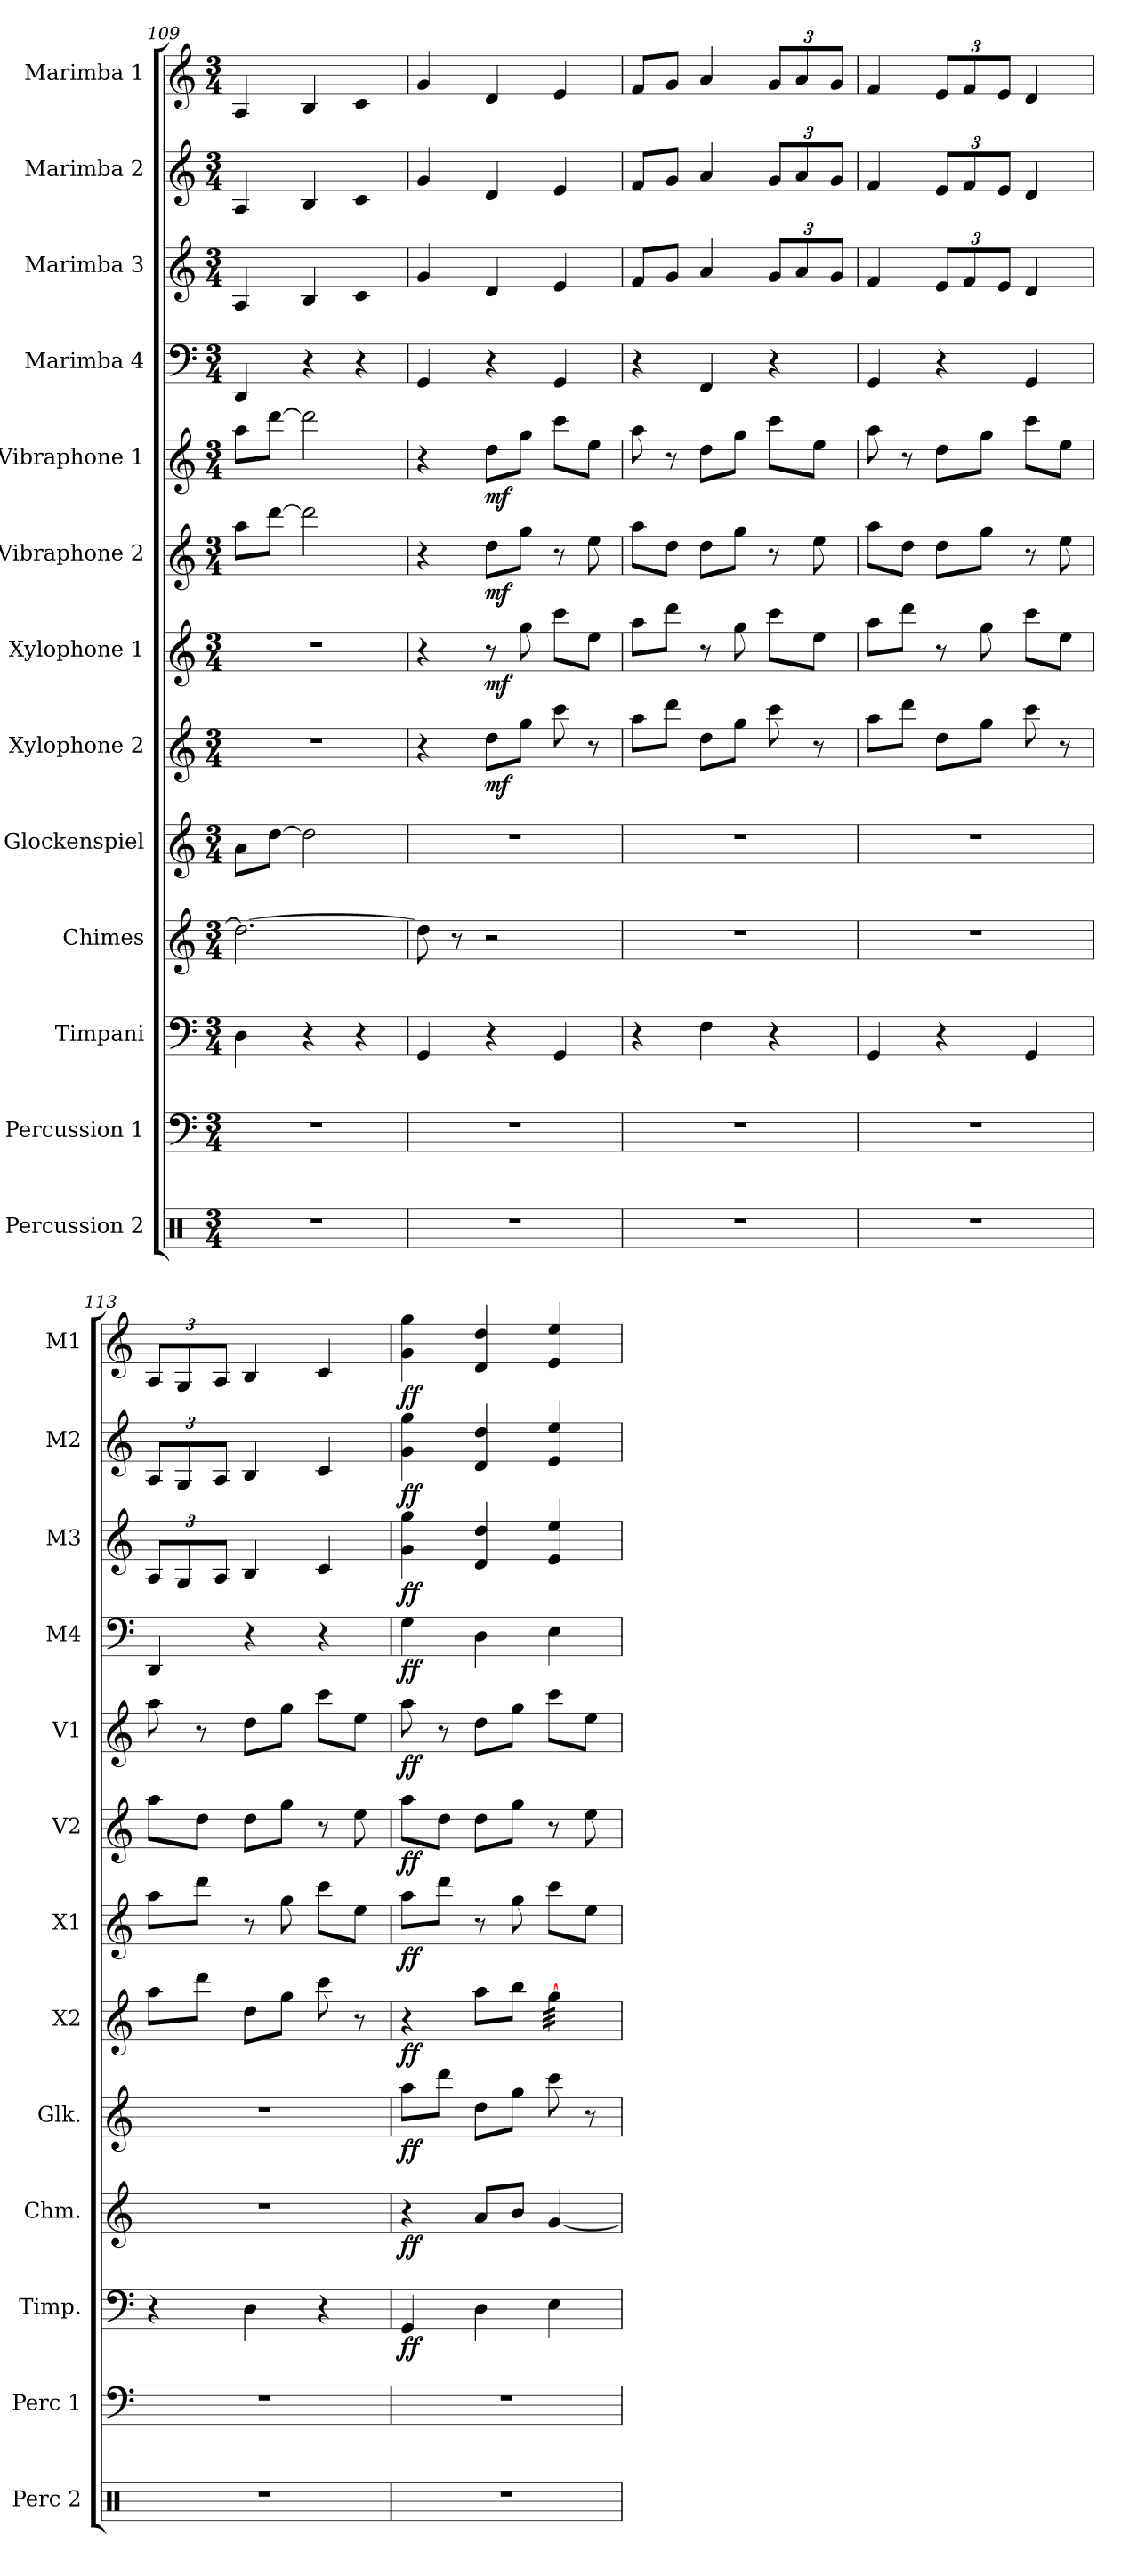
**kern	**kern	**kern	**dynam	**kern	**dynam	**kern	**dynam	**kern	**dynam	**kern	**dynam	**kern	**dynam	**kern	**dynam	**kern	**dynam	**kern	**dynam	**kern	**dynam	**kern	**dynam
*part13	*part12	*part11	*part11	*part10	*part10	*part9	*part9	*part8	*part8	*part7	*part7	*part6	*part6	*part5	*part5	*part4	*part4	*part3	*part3	*part2	*part2	*part1	*part1
*staff13	*staff12	*staff11	*staff11	*staff10	*staff10	*staff9	*staff9	*staff8	*staff8	*staff7	*staff7	*staff6	*staff6	*staff5	*staff5	*staff4	*staff4	*staff3	*staff3	*staff2	*staff2	*staff1	*staff1
*I"Percussion 2	*I"Percussion 1	*I"Timpani	*	*I"Chimes	*	*I"Glockenspiel	*	*I"Xylophone 2	*	*I"Xylophone 1	*	*I"Vibraphone 2	*	*I"Vibraphone 1	*	*I"Marimba 4	*	*I"Marimba 3	*	*I"Marimba 2	*	*I"Marimba 1	*
*I'Perc 2	*I'Perc 1	*I'Timp.	*	*I'Chm.	*	*I'Glk.	*	*I'X2	*	*I'X1	*	*I'V2	*	*I'V1	*	*I'M4	*	*I'M3	*	*I'M2	*	*I'M1	*
*clefX	*clefF4	*clefF4	*	*clefG2	*	*clefG2	*	*clefG2	*	*clefG2	*	*clefG2	*	*clefG2	*	*clefF4	*	*clefG2	*	*clefG2	*	*clefG2	*
*	*	*	*	*	*	*ITrd-14c-24	*	*ITrd-7c-12	*	*ITrd-7c-12	*	*	*	*	*	*	*	*	*	*	*	*	*
*k[]	*k[]	*k[]	*	*k[]	*	*k[]	*	*k[]	*	*k[]	*	*k[]	*	*k[]	*	*k[]	*	*k[]	*	*k[]	*	*k[]	*
*M3/4	*M3/4	*M3/4	*	*M3/4	*	*M3/4	*	*M3/4	*	*M3/4	*	*M3/4	*	*M3/4	*	*M3/4	*	*M3/4	*	*M3/4	*	*M3/4	*
=109	=109	=109	=109	=109	=109	=109	=109	=109	=109	=109	=109	=109	=109	=109	=109	=109	=109	=109	=109	=109	=109	=109	=109
2.r	2.r	4D\	.	2.dd\_	.	8aaa\L	.	2.r	.	2.r	.	8aa\L	.	8aa\L	.	4DD/	.	4A/	.	4A/	.	4A/	.
.	.	.	.	.	.	[8dddd\J	.	.	.	.	.	[8ddd\J	.	[8ddd\J	.	.	.	.	.	.	.	.	.
.	.	4r	.	.	.	2dddd\]	.	.	.	.	.	2ddd\]	.	2ddd\]	.	4r	.	4B/	.	4B/	.	4B/	.
.	.	4r	.	.	.	.	.	.	.	.	.	.	.	.	.	4r	.	4c/	.	4c/	.	4c/	.
=110	=110	=110	=110	=110	=110	=110	=110	=110	=110	=110	=110	=110	=110	=110	=110	=110	=110	=110	=110	=110	=110	=110	=110
*	*	*	*	*	*	*	*	*	*	*	*	*	*	*	*	*	*	*	*	*	*	*MM162	*
2.r	2.r	4GG/	.	8dd\]	.	2.r	.	4r	.	4r	.	4r	.	4r	.	4GG/	.	4g/	.	4g/	.	4g/	.
.	.	.	.	8r	.	.	.	.	.	.	.	.	.	.	.	.	.	.	.	.	.	.	.
!	!	!	!	!	!	!	!	!	!LO:DY:b	!	!LO:DY:b	!	!LO:DY:b	!	!LO:DY:b	!	!	!	!	!	!	!	!
.	.	4r	.	2r	.	.	.	8ddd\L	mf	8r	mf	8dd\L	mf	8dd\L	mf	4r	.	4d/	.	4d/	.	4d/	.
.	.	.	.	.	.	.	.	8ggg\J	.	8ggg\	.	8gg\J	.	8gg\J	.	.	.	.	.	.	.	.	.
.	.	4GG/	.	.	.	.	.	8cccc\	.	8cccc\L	.	8r	.	8ccc\L	.	4GG/	.	4e/	.	4e/	.	4e/	.
.	.	.	.	.	.	.	.	8r	.	8eee\J	.	8ee\	.	8ee\J	.	.	.	.	.	.	.	.	.
=111	=111	=111	=111	=111	=111	=111	=111	=111	=111	=111	=111	=111	=111	=111	=111	=111	=111	=111	=111	=111	=111	=111	=111
2.r	2.r	4r	.	2.r	.	2.r	.	8aaa\L	.	8aaa\L	.	8aa\L	.	8aa\	.	4r	.	8f/L	.	8f/L	.	8f/L	.
.	.	.	.	.	.	.	.	8dddd\J	.	8dddd\J	.	8dd\J	.	8r	.	.	.	8g/J	.	8g/J	.	8g/J	.
.	.	4F\	.	.	.	.	.	8ddd\L	.	8r	.	8dd\L	.	8dd\L	.	4FF/	.	4a/	.	4a/	.	4a/	.
.	.	.	.	.	.	.	.	8ggg\J	.	8ggg\	.	8gg\J	.	8gg\J	.	.	.	.	.	.	.	.	.
*	*	*	*	*	*	*	*	*	*	*	*	*	*	*	*	*	*	*Xbrackettup	*	*Xbrackettup	*	*Xbrackettup	*
.	.	4r	.	.	.	.	.	8cccc\	.	8cccc\L	.	8r	.	8ccc\L	.	4r	.	12g/L	.	12g/L	.	12g/L	.
.	.	.	.	.	.	.	.	.	.	.	.	.	.	.	.	.	.	12a/	.	12a/	.	12a/	.
.	.	.	.	.	.	.	.	8r	.	8eee\J	.	8ee\	.	8ee\J	.	.	.	.	.	.	.	.	.
.	.	.	.	.	.	.	.	.	.	.	.	.	.	.	.	.	.	12g/J	.	12g/J	.	12g/J	.
=112	=112	=112	=112	=112	=112	=112	=112	=112	=112	=112	=112	=112	=112	=112	=112	=112	=112	=112	=112	=112	=112	=112	=112
*	*	*	*	*	*	*	*	*	*	*	*	*	*	*	*	*	*	*	*	*	*	*MM166	*
2.r	2.r	4GG/	.	2.r	.	2.r	.	8aaa\L	.	8aaa\L	.	8aa\L	.	8aa\	.	4GG/	.	4f/	.	4f/	.	4f/	.
.	.	.	.	.	.	.	.	8dddd\J	.	8dddd\J	.	8dd\J	.	8r	.	.	.	.	.	.	.	.	.
.	.	4r	.	.	.	.	.	8ddd\L	.	8r	.	8dd\L	.	8dd\L	.	4r	.	12e/L	.	12e/L	.	12e/L	.
.	.	.	.	.	.	.	.	.	.	.	.	.	.	.	.	.	.	12f/	.	12f/	.	12f/	.
.	.	.	.	.	.	.	.	8ggg\J	.	8ggg\	.	8gg\J	.	8gg\J	.	.	.	.	.	.	.	.	.
.	.	.	.	.	.	.	.	.	.	.	.	.	.	.	.	.	.	12e/J	.	12e/J	.	12e/J	.
.	.	4GG/	.	.	.	.	.	8cccc\	.	8cccc\L	.	8r	.	8ccc\L	.	4GG/	.	4d/	.	4d/	.	4d/	.
.	.	.	.	.	.	.	.	8r	.	8eee\J	.	8ee\	.	8ee\J	.	.	.	.	.	.	.	.	.
=113	=113	=113	=113	=113	=113	=113	=113	=113	=113	=113	=113	=113	=113	=113	=113	=113	=113	=113	=113	=113	=113	=113	=113
2.r	2.r	4r	.	2.r	.	2.r	.	8aaa\L	.	8aaa\L	.	8aa\L	.	8aa\	.	4DD/	.	12A/L	.	12A/L	.	12A/L	.
.	.	.	.	.	.	.	.	.	.	.	.	.	.	.	.	.	.	12G/	.	12G/	.	12G/	.
.	.	.	.	.	.	.	.	8dddd\J	.	8dddd\J	.	8dd\J	.	8r	.	.	.	.	.	.	.	.	.
.	.	.	.	.	.	.	.	.	.	.	.	.	.	.	.	.	.	12A/J	.	12A/J	.	12A/J	.
.	.	4D\	.	.	.	.	.	8ddd\L	.	8r	.	8dd\L	.	8dd\L	.	4r	.	4B/	.	4B/	.	4B/	.
.	.	.	.	.	.	.	.	8ggg\J	.	8ggg\	.	8gg\J	.	8gg\J	.	.	.	.	.	.	.	.	.
.	.	4r	.	.	.	.	.	8cccc\	.	8cccc\L	.	8r	.	8ccc\L	.	4r	.	4c/	.	4c/	.	4c/	.
.	.	.	.	.	.	.	.	8r	.	8eee\J	.	8ee\	.	8ee\J	.	.	.	.	.	.	.	.	.
=114	=114	=114	=114	=114	=114	=114	=114	=114	=114	=114	=114	=114	=114	=114	=114	=114	=114	=114	=114	=114	=114	=114	=114
*	*	*	*	*	*	*	*	*	*	*	*	*	*	*	*	*	*	*	*	*	*	*MM172	*
!	!	!	!LO:DY:b	!	!LO:DY:b	!	!LO:DY:b	!	!LO:DY:b	!	!LO:DY:b	!	!LO:DY:b	!	!LO:DY:b	!	!LO:DY:b	!	!LO:DY:b	!	!LO:DY:b	!	!LO:DY:b
2.r	2.r	4GG/	ff	4r	ff	8aaaa\L	ff	4r	ff	8aaa\L	ff	8aa\L	ff	8aa\	ff	4G\	ff	4g\ 4gg\	ff	4g\ 4gg\	ff	4g\ 4gg\	ff
.	.	.	.	.	.	8ddddd\J	.	.	.	8dddd\J	.	8dd\J	.	8r	.	.	.	.	.	.	.	.	.
.	.	4D\	.	8a/L	.	8dddd\L	.	8aaa\L	.	8r	.	8dd\L	.	8dd\L	.	4D\	.	4d/ 4dd/	.	4d/ 4dd/	.	4d/ 4dd/	.
.	.	.	.	8b/J	.	8gggg\J	.	8bbb\J	.	8ggg\	.	8gg\J	.	8gg\J	.	.	.	.	.	.	.	.	.
*	*	*	*	*	*	*	*	*tremolo	*	*	*	*	*	*	*	*	*	*	*	*	*	*	*
.	.	4E\	.	[4g/	.	8ccccc\	.	[32ggg\LLL	.	8cccc\L	.	8r	.	8ccc\L	.	4E\	.	4e/ 4ee/	.	4e/ 4ee/	.	4e/ 4ee/	.
.	.	.	.	.	.	.	.	32ggg\	.	.	.	.	.	.	.	.	.	.	.	.	.	.	.
.	.	.	.	.	.	.	.	32ggg\	.	.	.	.	.	.	.	.	.	.	.	.	.	.	.
.	.	.	.	.	.	.	.	32ggg\	.	.	.	.	.	.	.	.	.	.	.	.	.	.	.
.	.	.	.	.	.	8r	.	32ggg\	.	8eee\J	.	8ee\	.	8ee\J	.	.	.	.	.	.	.	.	.
.	.	.	.	.	.	.	.	32ggg\	.	.	.	.	.	.	.	.	.	.	.	.	.	.	.
.	.	.	.	.	.	.	.	32ggg\	.	.	.	.	.	.	.	.	.	.	.	.	.	.	.
.	.	.	.	.	.	.	.	32ggg\JJJ	.	.	.	.	.	.	.	.	.	.	.	.	.	.	.
*	*	*	*	*	*	*	*	*Xtremolo	*	*	*	*	*	*	*	*	*	*	*	*	*	*	*
=	=	=	=	=	=	=	=	=	=	=	=	=	=	=	=	=	=	=	=	=	=	=	=
*-	*-	*-	*-	*-	*-	*-	*-	*-	*-	*-	*-	*-	*-	*-	*-	*-	*-	*-	*-	*-	*-	*-	*-
